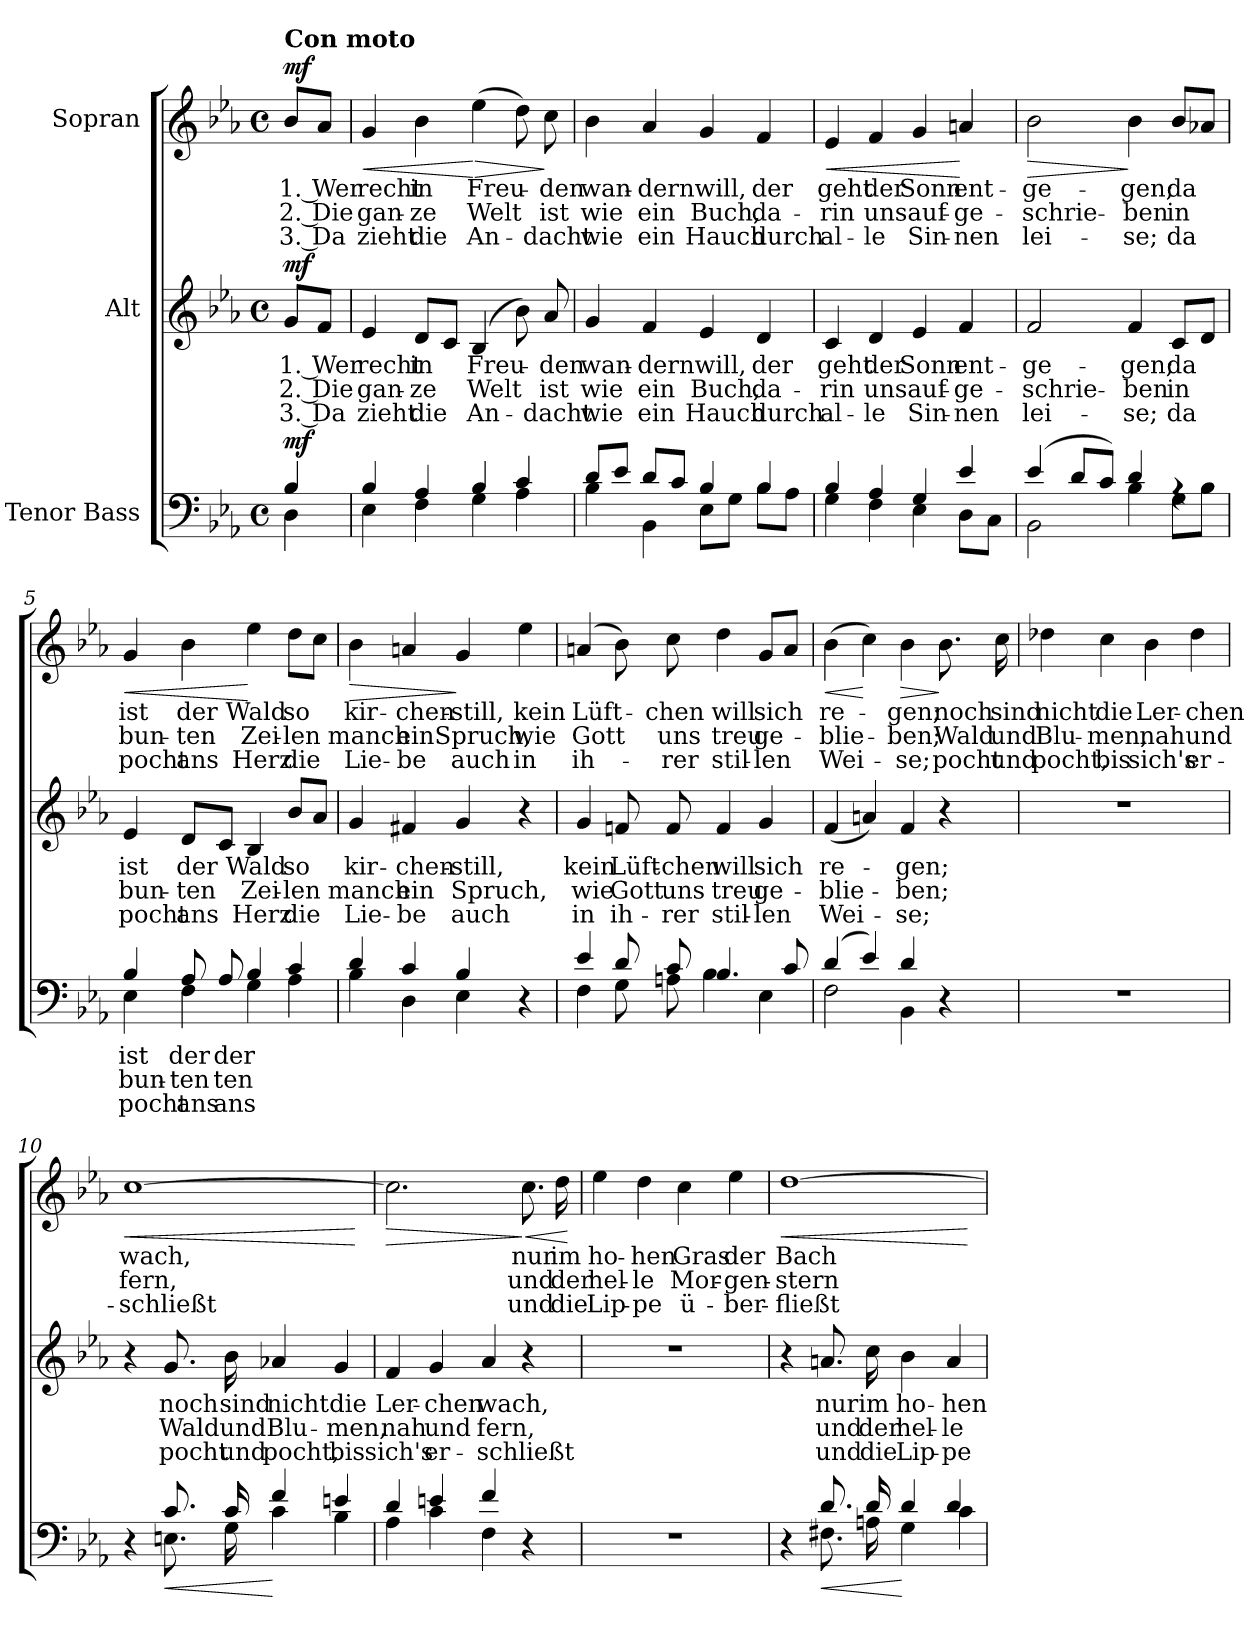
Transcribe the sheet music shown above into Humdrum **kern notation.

**kern	**text	**text	**text	**dynam	**kern	**text	**text	**text	**dynam	**kern	**text	**text	**text	**dynam
*part3	*part3	*part3	*part3	*part3	*part2	*part2	*part2	*part2	*part2	*part1	*part1	*part1	*part1	*part1
*staff3	*staff3	*staff3	*staff3	*staff3	*staff2	*staff2	*staff2	*staff2	*staff2	*staff1	*staff1	*staff1	*staff1	*staff1
*I"Tenor Bass	*	*	*	*	*I"Alt	*	*	*	*	*I"Sopran	*	*	*	*
*clefF4	*	*	*	*	*clefG2	*	*	*	*	*clefG2	*	*	*	*
*k[b-e-a-]	*	*	*	*	*k[b-e-a-]	*	*	*	*	*k[b-e-a-]	*	*	*	*
*M4/4	*	*	*	*	*M4/4	*	*	*	*	*M4/4	*	*	*	*
*met(c)	*	*	*	*	*met(c)	*	*	*	*	*met(c)	*	*	*	*
=	=	=	=	=	=	=	=	=	=	=	=	=	=	=
*^	*	*	*	*	*	*	*	*	*	*	*	*	*	*
!	!	!	!	!	!	!	!	!	!	!	!LO:TX:a:B:t=Con moto	!	!	!	!
!	!	!	!	!	!LO:DY:a	!	!LO:LY:b	!LO:LY:b	!LO:LY:b	!LO:DY:a	!	!LO:LY:b	!LO:LY:b	!LO:LY:b	!LO:DY:a
4B-/	4D\	.	.	.	mf	8g/L	1. Wer	2. Die	3. Da	mf	8b-/L	1. Wer	2. Die	3. Da	mf
.	.	.	.	.	.	8f/J	.	.	.	.	8a-/J	.	.	.	.
=1	=1	=1	=1	=1	=1	=1	=1	=1	=1	=1	=1	=1	=1	=1	=1
!	!	!	!	!	!	!	!LO:LY:b	!LO:LY:b	!LO:LY:b	!	!	!LO:LY:b	!LO:LY:b	!LO:LY:b	!LO:HP:b
4B-/	4E-\	.	.	.	.	4e-/	recht	gan-	zieht	.	4g/	recht	gan-	zieht	<
!	!	!	!	!	!	!	!LO:LY:b	!LO:LY:b	!LO:LY:b	!	!	!LO:LY:b	!LO:LY:b	!LO:LY:b	!
4A-/	4F\	.	.	.	.	8d/L	in	-ze	die	.	4b-\	in	-ze	die	.
.	.	.	.	.	.	8c/J	.	.	.	.	.	.	.	.	.
!	!	!	!	!	!	!	!LO:LY:b	!LO:LY:b	!LO:LY:b	!	!	!LO:LY:b	!LO:LY:b	!LO:LY:b	!LO:HP:n=1:b
4B-/	4G\	.	.	.	.	(4B-/	Freu-	Welt	An-	.	(4ee-\	Freu-	Welt	An-	[ >
4c/	4A-\	.	.	.	.	8b-\)	.	.	.	.	8dd\)	.	.	.	.
!	!	!	!	!	!	!	!LO:LY:b	!LO:LY:b	!LO:LY:b	!	!	!LO:LY:b	!LO:LY:b	!LO:LY:b	!
.	.	.	.	.	.	8a-/	-den	ist	-dacht	.	8cc\	-den	ist	-dacht	]
=2	=2	=2	=2	=2	=2	=2	=2	=2	=2	=2	=2	=2	=2	=2	=2
!	!	!	!	!	!	!	!LO:LY:b	!LO:LY:b	!LO:LY:b	!	!	!LO:LY:b	!LO:LY:b	!LO:LY:b	!
8d/L	4B-\	.	.	.	.	4g/	wan-	wie	wie	.	4b-\	wan-	wie	wie	.
8e-/J	.	.	.	.	.	.	.	.	.	.	.	.	.	.	.
!	!	!	!	!	!	!	!LO:LY:b	!LO:LY:b	!LO:LY:b	!	!	!LO:LY:b	!LO:LY:b	!LO:LY:b	!
8d/L	4BB-\	.	.	.	.	4f/	-dern	ein	ein	.	4a-/	-dern	ein	ein	.
8c/J	.	.	.	.	.	.	.	.	.	.	.	.	.	.	.
!	!	!	!	!	!	!	!LO:LY:b	!LO:LY:b	!LO:LY:b	!	!	!LO:LY:b	!LO:LY:b	!LO:LY:b	!
4B-/	8E-\L	.	.	.	.	4e-/	will,	Buch,	Hauch	.	4g/	will,	Buch,	Hauch	.
.	8G\J	.	.	.	.	.	.	.	.	.	.	.	.	.	.
!	!	!	!	!	!	!	!LO:LY:b	!LO:LY:b	!LO:LY:b	!	!	!LO:LY:b	!LO:LY:b	!LO:LY:b	!
4B-/	8B-\L	.	.	.	.	4d/	der	da-	durch	.	4f/	der	da-	durch	.
.	8A-\J	.	.	.	.	.	.	.	.	.	.	.	.	.	.
=3	=3	=3	=3	=3	=3	=3	=3	=3	=3	=3	=3	=3	=3	=3	=3
!	!	!	!	!	!	!	!LO:LY:b	!LO:LY:b	!LO:LY:b	!	!	!LO:LY:b	!LO:LY:b	!LO:LY:b	!LO:HP:b
4B-/	4G\	.	.	.	.	4c/	geht	-rin	al-	.	4e-/	geht	-rin	al-	<
!	!	!	!	!	!	!	!LO:LY:b	!LO:LY:b	!LO:LY:b	!	!	!LO:LY:b	!LO:LY:b	!LO:LY:b	!
4A-/	4F\	.	.	.	.	4d/	der	uns	-le	.	4f/	der	uns	-le	.
!	!	!	!	!	!	!	!LO:LY:b	!LO:LY:b	!LO:LY:b	!	!	!LO:LY:b	!LO:LY:b	!LO:LY:b	!
4G/	4E-\	.	.	.	.	4e-/	Sonn	auf-	Sin-	.	4g/	Sonn	auf-	Sin-	.
!	!	!	!	!	!	!	!LO:LY:b	!LO:LY:b	!LO:LY:b	!	!	!LO:LY:b	!LO:LY:b	!LO:LY:b	!
4e-/	8D\L	.	.	.	.	4f/	ent-	-ge-	-nen	.	4an/	ent-	-ge-	-nen	[
.	8C\J	.	.	.	.	.	.	.	.	.	.	.	.	.	.
!!LO:LB:g=z
=4	=4	=4	=4	=4	=4	=4	=4	=4	=4	=4	=4	=4	=4	=4	=4
!	!	!	!	!	!	!	!LO:LY:b	!LO:LY:b	!LO:LY:b	!	!	!LO:LY:b	!LO:LY:b	!LO:LY:b	!LO:HP:b
(4e-/	2BB-\	.	.	.	.	2f/	-ge-	-schrie-	lei-	.	2b-\	-ge-	-schrie-	lei-	>
8d/L	.	.	.	.	.	.	.	.	.	.	.	.	.	.	.
8c/J)	.	.	.	.	.	.	.	.	.	.	.	.	.	.	.
!	!	!	!	!	!	!	!LO:LY:b	!LO:LY:b	!LO:LY:b	!	!	!LO:LY:b	!LO:LY:b	!LO:LY:b	!
4d/	4B-\	.	.	.	.	4f/	-gen;	-ben	-se;	.	4b-\	-gen;	-ben	-se;	]
!	!	!	!	!	!	!	!LO:LY:b	!LO:LY:b	!LO:LY:b	!	!	!LO:LY:b	!LO:LY:b	!LO:LY:b	!
4rA	8G\L	.	.	.	.	8c/L	da	in	da	.	8b-/L	da	in	da	.
.	8B-\J	.	.	.	.	8d/J	.	.	.	.	8a-X/J	.	.	.	.
=5	=5	=5	=5	=5	=5	=5	=5	=5	=5	=5	=5	=5	=5	=5	=5
!	!	!LO:LY:b	!LO:LY:b	!LO:LY:b	!	!	!	!	!	!	!	!	!	!	!
!	!	!LO:LY:b	!LO:LY:b	!LO:LY:b	!	!	!LO:LY:b	!LO:LY:b	!LO:LY:b	!	!	!LO:LY:b	!LO:LY:b	!LO:LY:b	!LO:HP:b
4B-/	4E-\	ist	bun-	pocht	.	4e-/	ist	bun-	pocht	.	4g/	ist	bun-	pocht	<
!	!	!LO:LY:b	!LO:LY:b	!LO:LY:b	!	!	!	!	!	!	!	!	!	!	!
!	!	!LO:LY:b	!LO:LY:b	!LO:LY:b	!	!	!LO:LY:b	!LO:LY:b	!LO:LY:b	!	!	!LO:LY:b	!LO:LY:b	!LO:LY:b	!
8A-/	4F\	der	-ten	ans	.	8d/L	der	-ten	ans	.	4b-\	der	-ten	ans	.
!	!	!LO:LY:b	!LO:LY:b	!LO:LY:b	!	!	!	!	!	!	!	!	!	!	!
8A-/	.	der	-ten	ans	.	8c/J	.	.	.	.	.	.	.	.	.
!	!	!	!	!	!	!	!LO:LY:b	!LO:LY:b	!LO:LY:b	!	!	!LO:LY:b	!LO:LY:b	!LO:LY:b	!
4B-/	4G\	.	.	.	.	4B-/	Wald	Zei-	Herz	.	4ee-\	Wald	Zei-	Herz	[
!	!	!	!	!	!	!	!LO:LY:b	!LO:LY:b	!LO:LY:b	!	!	!LO:LY:b	!LO:LY:b	!LO:LY:b	!
4c/	4A-\	.	.	.	.	8b-/L	so	-len	die	.	8dd\L	so	-len	die	.
.	.	.	.	.	.	8a-/J	.	.	.	.	8cc\J	.	.	.	.
=6	=6	=6	=6	=6	=6	=6	=6	=6	=6	=6	=6	=6	=6	=6	=6
!	!	!	!	!	!	!	!LO:LY:b	!LO:LY:b	!LO:LY:b	!	!	!LO:LY:b	!LO:LY:b	!LO:LY:b	!LO:HP:b
4d/	4B-\	.	.	.	.	4g/	kir-	manch	Lie-	.	4b-\	kir-	manch	Lie-	>
!	!	!	!	!	!	!	!LO:LY:b	!LO:LY:b	!LO:LY:b	!	!	!LO:LY:b	!LO:LY:b	!LO:LY:b	!
4c/	4D\	.	.	.	.	4f#X/	-chen-	ein	-be	.	4an/	-chen-	ein	-be	.
!	!	!	!	!	!	!	!LO:LY:b	!LO:LY:b	!LO:LY:b	!	!	!LO:LY:b	!LO:LY:b	!LO:LY:b	!
4B-/	4E-\	.	.	.	.	4g/	-still,	Spruch,	auch	.	4g/	-still,	Spruch,	auch	]
!	!	!	!	!	!	!	!	!	!	!	!	!LO:LY:b	!LO:LY:b	!LO:LY:b	!
4r	4ryy	.	.	.	.	4r	.	.	.	.	4ee-\	kein	wie	in	.
=7	=7	=7	=7	=7	=7	=7	=7	=7	=7	=7	=7	=7	=7	=7	=7
!	!	!	!	!	!	!	!LO:LY:b	!LO:LY:b	!LO:LY:b	!	!	!LO:LY:b	!LO:LY:b	!LO:LY:b	!
4e-/	4F\	.	.	.	.	4g/	kein	wie	in	.	(4an/	Lüft-	Gott	ih-	.
!	!	!	!	!	!	!	!LO:LY:b	!LO:LY:b	!LO:LY:b	!	!	!	!	!	!
8d/	8G\	.	.	.	.	8fn/	Lüft-	Gott	ih-	.	8b-\)	.	.	.	.
!	!	!	!	!	!	!	!LO:LY:b	!LO:LY:b	!LO:LY:b	!	!	!LO:LY:b	!LO:LY:b	!LO:LY:b	!
8c/	8An\	.	.	.	.	8f/	-chen	uns	-rer	.	8cc\	-chen	uns	-rer	.
!	!	!	!	!	!	!	!LO:LY:b	!LO:LY:b	!LO:LY:b	!	!	!LO:LY:b	!LO:LY:b	!LO:LY:b	!
4.B-/	4B-\	.	.	.	.	4f/	will	treu	stil-	.	4dd\	will	treu	stil-	.
!	!	!	!	!	!	!	!LO:LY:b	!LO:LY:b	!LO:LY:b	!	!	!LO:LY:b	!LO:LY:b	!LO:LY:b	!
.	4E-\	.	.	.	.	4g/	sich	ge-	-len	.	8g/L	sich	ge-	-len	.
8c/	.	.	.	.	.	.	.	.	.	.	8a/J	.	.	.	.
!!LO:LB:g=z
=8	=8	=8	=8	=8	=8	=8	=8	=8	=8	=8	=8	=8	=8	=8	=8
!	!	!	!	!	!	!	!LO:LY:b	!LO:LY:b	!LO:LY:b	!	!	!LO:LY:b	!LO:LY:b	!LO:LY:b	!LO:HP:b
(4d/	2F\	.	.	.	.	(4f/	re-	-blie-	Wei-	.	(4b-\	re-	-blie-	Wei-	<
4e-/)	.	.	.	.	.	4an/)	.	.	.	.	4cc\)	.	.	.	[
!	!	!	!	!	!	!	!LO:LY:b	!LO:LY:b	!LO:LY:b	!	!	!LO:LY:b	!LO:LY:b	!LO:LY:b	!LO:HP:b
4d/	4BB-\	.	.	.	.	4f/	-gen;	-ben;	-se;	.	4b-\	-gen;	-ben;	-se;	>
!	!	!	!	!	!	!	!	!	!	!	!	!LO:LY:b	!LO:LY:b	!LO:LY:b	!
4r	4ryy	.	.	.	.	4r	.	.	.	.	8.b-\	noch	Wald	pocht	]
!	!	!	!	!	!	!	!	!	!	!	!	!LO:LY:b	!LO:LY:b	!LO:LY:b	!
.	.	.	.	.	.	.	.	.	.	.	16cc\	sind	und	und	.
*v	*v	*	*	*	*	*	*	*	*	*	*	*	*	*	*
=9	=9	=9	=9	=9	=9	=9	=9	=9	=9	=9	=9	=9	=9	=9
!	!	!	!	!	!	!	!	!	!	!	!LO:LY:b	!LO:LY:b	!LO:LY:b	!
1r	.	.	.	.	1r	.	.	.	.	4dd-X\	nicht	Blu-	pocht,	.
!	!	!	!	!	!	!	!	!	!	!	!LO:LY:b	!LO:LY:b	!LO:LY:b	!
.	.	.	.	.	.	.	.	.	.	4cc\	die	-men,	bis	.
!	!	!	!	!	!	!	!	!	!	!	!LO:LY:b	!LO:LY:b	!LO:LY:b	!
.	.	.	.	.	.	.	.	.	.	4b-\	Ler-	nah	sich's	.
!	!	!	!	!	!	!	!	!	!	!	!LO:LY:b	!LO:LY:b	!LO:LY:b	!
.	.	.	.	.	.	.	.	.	.	4dd-\	-chen	und	er-	.
=10	=10	=10	=10	=10	=10	=10	=10	=10	=10	=10	=10	=10	=10	=10
*^	*	*	*	*	*	*	*	*	*	*	*	*	*	*
!	!	!	!	!	!	!	!	!	!	!	!	!LO:LY:b	!LO:LY:b	!LO:LY:b	!LO:HP:b
4r	4ryy	.	.	.	.	4r	.	.	.	.	[1cc	wach,	fern,	-schließt	<
!	!	!	!	!	!LO:HP:b	!	!LO:LY:b	!LO:LY:b	!LO:LY:b	!	!	!	!	!	!
8.c/	8.En\	.	.	.	<	8.g/	noch	Wald	pocht	.	.	.	.	.	.
!	!	!	!	!	!	!	!LO:LY:b	!LO:LY:b	!LO:LY:b	!	!	!	!	!	!
16c/	16G\	.	.	.	.	16b-\	sind	und	und	.	.	.	.	.	.
!	!	!	!	!	!	!	!LO:LY:b	!LO:LY:b	!LO:LY:b	!	!	!	!	!	!
4f/	4c\	.	.	.	[	4a-X/	nicht	Blu-	pocht,	.	.	.	.	.	.
!	!	!	!	!	!	!	!LO:LY:b	!LO:LY:b	!LO:LY:b	!	!	!	!	!	!
4en/	4B-\	.	.	.	.	4g/	die	-men,	bis	.	.	.	.	.	.
*v	*v	*	*	*	*	*	*	*	*	*	*	*	*	*	*
.	.	.	.	.	.	.	.	.	.	.	.	.	.	[
=11	=11	=11	=11	=11	=11	=11	=11	=11	=11	=11	=11	=11	=11	=11
*^	*	*	*	*	*	*	*	*	*	*	*	*	*	*
!	!	!	!	!	!	!	!LO:LY:b	!LO:LY:b	!LO:LY:b	!	!	!	!	!	!LO:HP:b
4d/	4A-\	.	.	.	.	4f/	Ler-	nah	sich's	.	2.cc\]	.	.	.	>
!	!	!	!	!	!	!	!LO:LY:b	!LO:LY:b	!LO:LY:b	!	!	!	!	!	!
4en/	4c\	.	.	.	.	4g/	-chen	und	er-	.	.	.	.	.	.
!	!	!	!	!	!	!	!LO:LY:b	!LO:LY:b	!LO:LY:b	!	!	!	!	!	!
4f/	4F\	.	.	.	.	4a-/	wach,	fern,	-schließt	.	.	.	.	.	.
!	!	!	!	!	!	!	!	!	!	!	!	!LO:LY:b	!LO:LY:b	!LO:LY:b	!LO:HP:n=1:b
4r	4ryy	.	.	.	.	4r	.	.	.	.	8.cc\	nur	und	und	] <
!	!	!	!	!	!	!	!	!	!	!	!	!LO:LY:b	!LO:LY:b	!LO:LY:b	!
.	.	.	.	.	.	.	.	.	.	.	16dd\	im	der	die	.
*v	*v	*	*	*	*	*	*	*	*	*	*	*	*	*	*
.	.	.	.	.	.	.	.	.	.	.	.	.	.	[
!!LO:PB:g=z
=12	=12	=12	=12	=12	=12	=12	=12	=12	=12	=12	=12	=12	=12	=12
!	!	!	!	!	!	!	!	!	!	!	!LO:LY:b	!LO:LY:b	!LO:LY:b	!
1r	.	.	.	.	1r	.	.	.	.	4ee-\	ho-	hel-	Lip-	.
!	!	!	!	!	!	!	!	!	!	!	!LO:LY:b	!LO:LY:b	!LO:LY:b	!
.	.	.	.	.	.	.	.	.	.	4dd\	-hen	-le	-pe	.
!	!	!	!	!	!	!	!	!	!	!	!LO:LY:b	!LO:LY:b	!LO:LY:b	!
.	.	.	.	.	.	.	.	.	.	4cc\	Gras	Mor-	ü-	.
!	!	!	!	!	!	!	!	!	!	!	!LO:LY:b	!LO:LY:b	!LO:LY:b	!
.	.	.	.	.	.	.	.	.	.	4ee-\	der	-gen-	-ber-	.
=13	=13	=13	=13	=13	=13	=13	=13	=13	=13	=13	=13	=13	=13	=13
*^	*	*	*	*	*	*	*	*	*	*	*	*	*	*
!	!	!	!	!	!	!	!	!	!	!	!	!LO:LY:b	!LO:LY:b	!LO:LY:b	!LO:HP:b
4r	4ryy	.	.	.	.	4r	.	.	.	.	[1dd	Bach	-stern	-fließt	<
!	!	!	!	!	!LO:HP:b	!	!LO:LY:b	!LO:LY:b	!LO:LY:b	!	!	!	!	!	!
8.d/	8.F#X\	.	.	.	<	8.an/	nur	und	und	.	.	.	.	.	.
!	!	!	!	!	!	!	!LO:LY:b	!LO:LY:b	!LO:LY:b	!	!	!	!	!	!
16d/	16An\	.	.	.	.	16cc\	im	der	die	.	.	.	.	.	.
!	!	!	!	!	!	!	!LO:LY:b	!LO:LY:b	!LO:LY:b	!	!	!	!	!	!
4d/	4G\	.	.	.	[	4b-\	ho-	hel-	Lip-	.	.	.	.	.	.
!	!	!	!	!	!	!	!LO:LY:b	!LO:LY:b	!LO:LY:b	!	!	!	!	!	!
4d/	4c\	.	.	.	.	4a/	-hen	-le	-pe	.	.	.	.	.	.
*v	*v	*	*	*	*	*	*	*	*	*	*	*	*	*	*
.	.	.	.	.	.	.	.	.	.	.	.	.	.	[
=	=	=	=	=	=	=	=	=	=	=	=	=	=	=
*-	*-	*-	*-	*-	*-	*-	*-	*-	*-	*-	*-	*-	*-	*-
